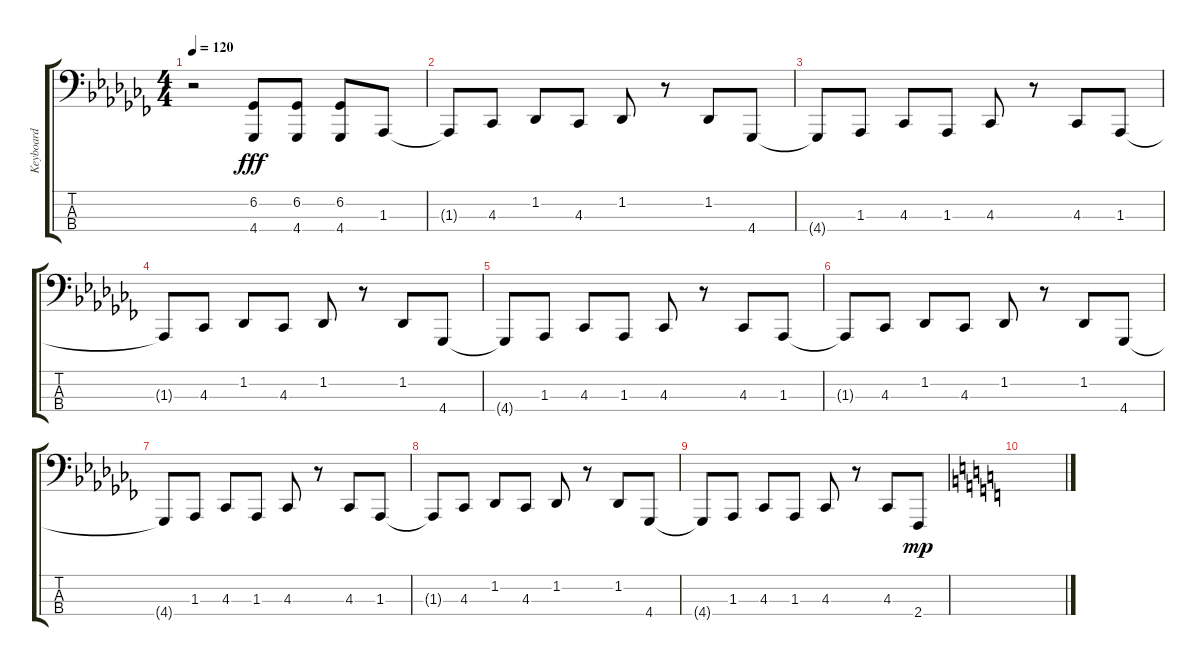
\track ("Keyboard" "Keyboard") {instrument lead2sawtooth}
\staff {score tabs}
\tuning (F2 C2 G1 D1) {hide}
\ts (4 4)
\tempo 120
\clef f4
\ks abminor
r.2{dy fff} (6.2 4.4).8 (6.2 4.4).8 (6.2 4.4).8 1.3.8 |
1.3{t}.8 4.3.8 1.2.8 4.3.8 1.2.8 r.8 1.2.8 4.4.8 |
4.4{t}.8 1.3.8 4.3.8 1.3.8 4.3.8 r.8 4.3.8 1.3.8 |
1.3{t}.8 4.3.8 1.2.8 4.3.8 1.2.8 r.8 1.2.8 4.4.8 |
4.4{t}.8 1.3.8 4.3.8 1.3.8 4.3.8 r.8 4.3.8 1.3.8 |
1.3{t}.8 4.3.8 1.2.8 4.3.8 1.2.8 r.8 1.2.8 4.4.8 |
4.4{t}.8 1.3.8 4.3.8 1.3.8 4.3.8 r.8 4.3.8 1.3.8 |
1.3{t}.8 4.3.8 1.2.8 4.3.8 1.2.8 r.8 1.2.8 4.4.8 |
4.4{t}.8 1.3.8 4.3.8 1.3.8 4.3.8 r.8 4.3.8 2.4.8{dy mp} |
\ks aminor
